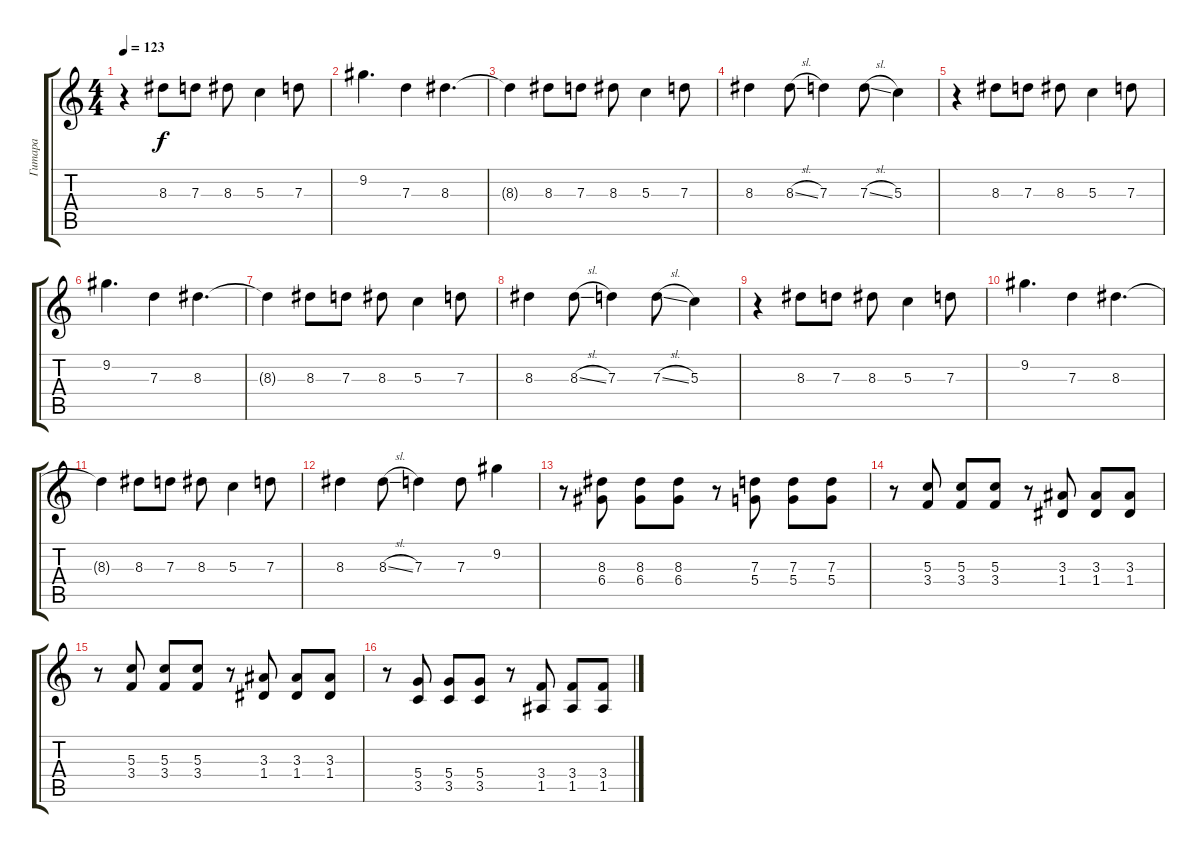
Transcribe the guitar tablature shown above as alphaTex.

\track ("Гитара" "Гитара") {instrument distortionguitar}
\staff {score tabs}
\tuning (E4 B3 G3 D3 A2 E2) {hide}
\ts (4 4)
\tempo 123
\clef g2
\ks c
r.4{dy f} 8.3.8 7.3.8 8.3.8 5.3.4 7.3.8 |
9.2.4{d} 7.3.4 8.3.4{d} |
8.3{t}.4 8.3.8 7.3.8 8.3.8 5.3.4 7.3.8 |
8.3.4 8.3{sl}.8 7.3.4 7.3{sl}.8 5.3.4 |
r.4 8.3.8 7.3.8 8.3.8 5.3.4 7.3.8 |
9.2.4{d} 7.3.4 8.3.4{d} |
8.3{t}.4 8.3.8 7.3.8 8.3.8 5.3.4 7.3.8 |
8.3.4 8.3{sl}.8 7.3.4 7.3{sl}.8 5.3.4 |
r.4 8.3.8 7.3.8 8.3.8 5.3.4 7.3.8 |
9.2.4{d} 7.3.4 8.3.4{d} |
8.3{t}.4 8.3.8 7.3.8 8.3.8 5.3.4 7.3.8 |
8.3.4 8.3{sl}.8 7.3.4 7.3.8 9.2.4 |
r.8 (8.3 6.4).8 (8.3 6.4).8 (8.3 6.4).8 r.8 (7.3 5.4).8 (7.3 5.4).8 (7.3 5.4).8 |
r.8 (5.3 3.4).8 (5.3 3.4).8 (5.3 3.4).8 r.8 (3.3 1.4).8 (3.3 1.4).8 (3.3 1.4).8 |
r.8 (5.3 3.4).8 (5.3 3.4).8 (5.3 3.4).8 r.8 (3.3 1.4).8 (3.3 1.4).8 (3.3 1.4).8 |
r.8 (5.4 3.5).8 (5.4 3.5).8 (5.4 3.5).8 r.8 (3.4 1.5).8 (3.4 1.5).8 (3.4 1.5).8
